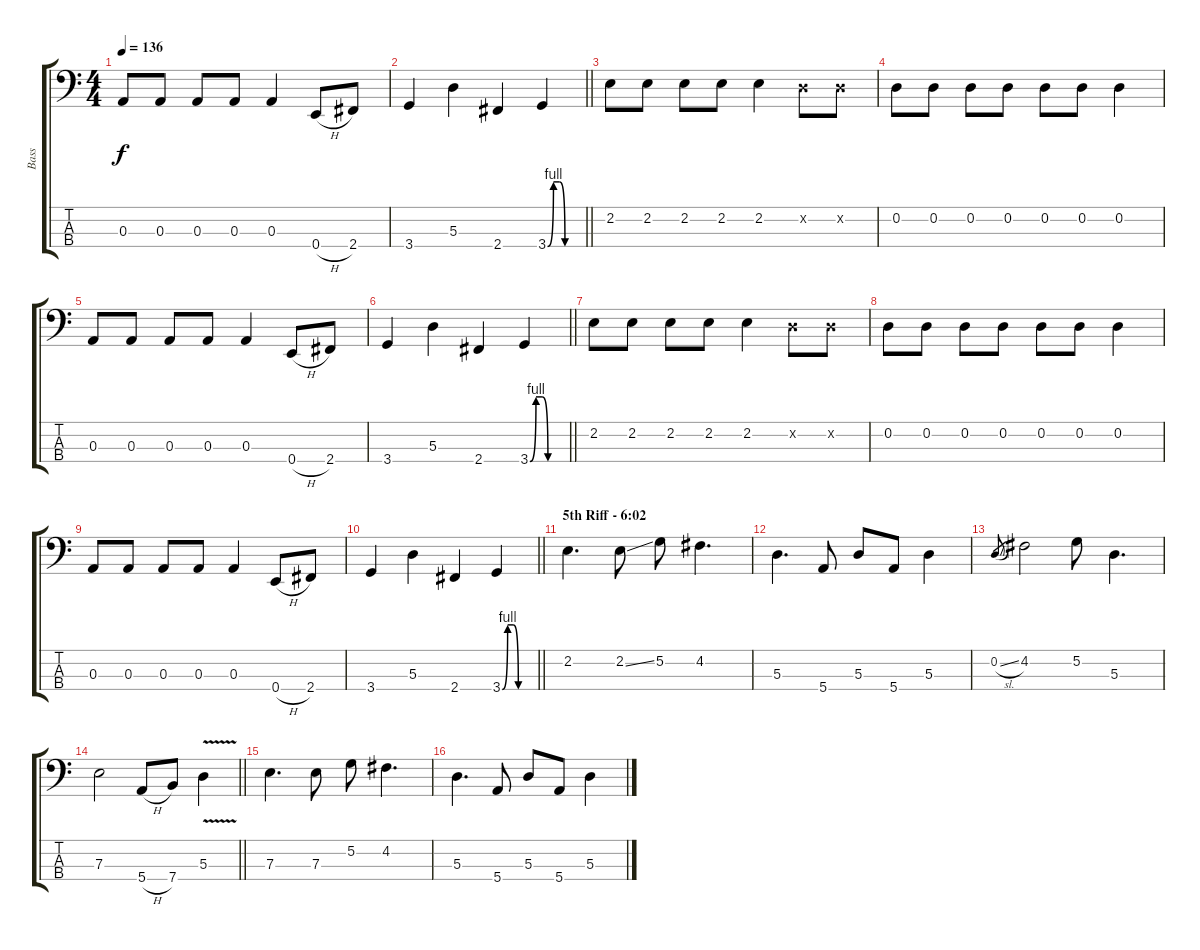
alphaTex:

\track ("Bass" "Bass") {instrument electricbassfinger}
\staff {score tabs}
\tuning (G2 D2 A1 E1) {hide}
\ts (4 4)
\tempo 136
\clef f4
\ks c
0.3.8{dy f} 0.3.8 0.3.8 0.3.8 0.3.4 0.4{h}.8 2.4.8 |
\barLineRight lightlight
3.4.4 5.3.4 2.4.4 3.4{be (custom 0 0 10 4 20 4 30 0 60 0)}.4 |
2.2.8 2.2.8 2.2.8 2.2.8 2.2.4 0.2{x}.8 0.2{x}.8 |
0.2.8 0.2.8 0.2.8 0.2.8 0.2.8 0.2.8 0.2.4 |
0.3.8 0.3.8 0.3.8 0.3.8 0.3.4 0.4{h}.8 2.4.8 |
\barLineRight lightlight
3.4.4 5.3.4 2.4.4 3.4{be (custom 0 0 10 4 20 4 30 0 60 0)}.4 |
2.2.8 2.2.8 2.2.8 2.2.8 2.2.4 0.2{x}.8 0.2{x}.8 |
0.2.8 0.2.8 0.2.8 0.2.8 0.2.8 0.2.8 0.2.4 |
0.3.8 0.3.8 0.3.8 0.3.8 0.3.4 0.4{h}.8 2.4.8 |
\barLineRight lightlight
3.4.4 5.3.4 2.4.4 3.4{be (custom 0 0 10 4 20 4 30 0 60 0)}.4 |
\section ("" "5th Riff - 6:02")
2.2.4{d} 2.2{ss}.8 5.2.8 4.2.4{d} |
5.3.4{d} 5.4.8 5.3.8 5.4.8 5.3.4 |
0.2{sl}.8{gr} 4.2.2 5.2.8 5.3.4{d} |
\barLineRight lightlight
7.3.2 5.4{h}.8 7.4.8 5.3{v}.4 |
7.3.4{d} 7.3.8 5.2.8 4.2.4{d} |
5.3.4{d} 5.4.8 5.3.8 5.4.8 5.3.4
